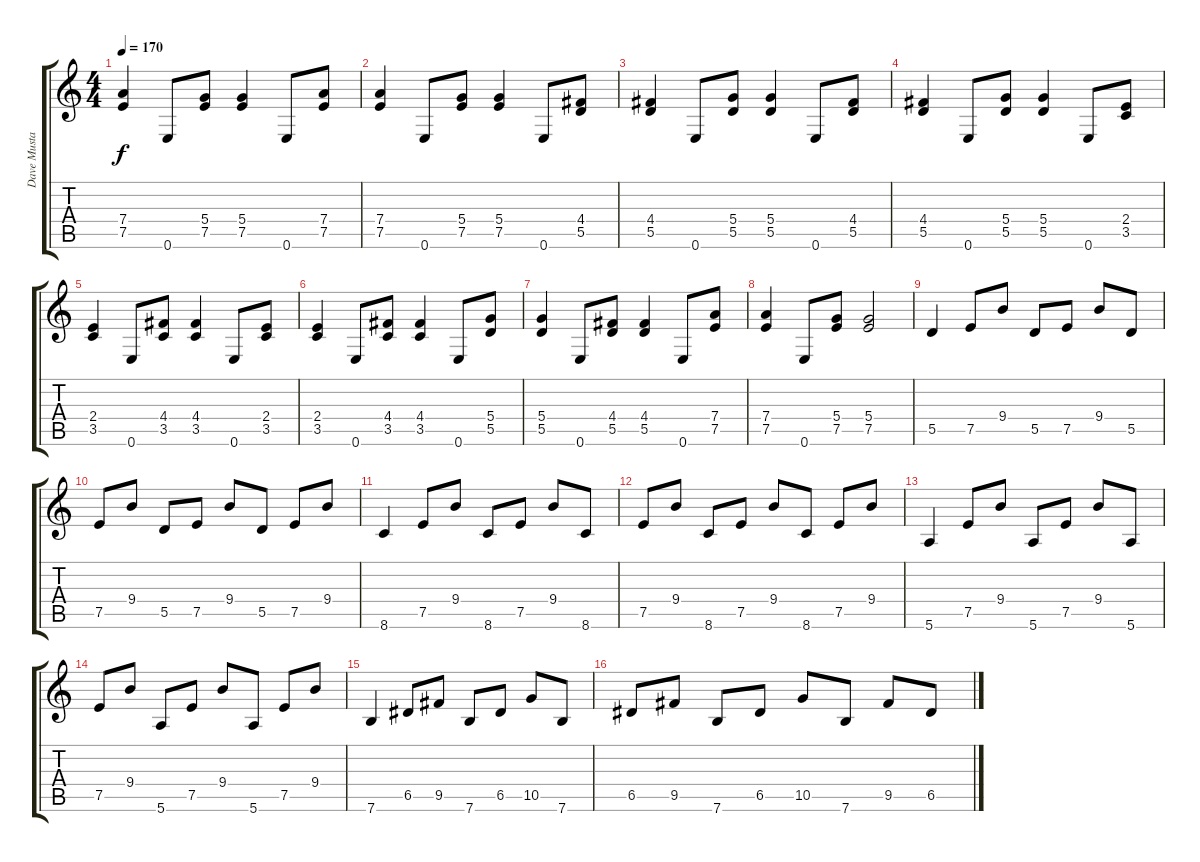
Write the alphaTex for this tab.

\track ("Dave Mustaine (Disto Gtr)" "Dave Musta") {instrument distortionguitar}
\staff {score tabs}
\tuning (E4 B3 G3 D3 A2 E2) {hide}
\ts (4 4)
\tempo 170
\clef g2
\ks c
(7.4 7.5).4{dy f} 0.6.8 (5.4 7.5).8 (5.4 7.5).4 0.6.8 (7.4 7.5).8 |
(7.4 7.5).4 0.6.8 (5.4 7.5).8 (5.4 7.5).4 0.6.8 (4.4 5.5).8 |
(4.4 5.5).4 0.6.8 (5.4 5.5).8 (5.4 5.5).4 0.6.8 (4.4 5.5).8 |
(4.4 5.5).4 0.6.8 (5.4 5.5).8 (5.4 5.5).4 0.6.8 (2.4 3.5).8 |
(2.4 3.5).4 0.6.8 (4.4 3.5).8 (4.4 3.5).4 0.6.8 (2.4 3.5).8 |
(2.4 3.5).4 0.6.8 (4.4 3.5).8 (4.4 3.5).4 0.6.8 (5.4 5.5).8 |
(5.4 5.5).4 0.6.8 (4.4 5.5).8 (4.4 5.5).4 0.6.8 (7.4 7.5).8 |
(7.4 7.5).4 0.6.8 (5.4 7.5).8 (5.4 7.5).2 |
5.5.4 7.5.8 9.4.8 5.5.8 7.5.8 9.4.8 5.5.8 |
7.5.8 9.4.8 5.5.8 7.5.8 9.4.8 5.5.8 7.5.8 9.4.8 |
8.6.4 7.5.8 9.4.8 8.6.8 7.5.8 9.4.8 8.6.8 |
7.5.8 9.4.8 8.6.8 7.5.8 9.4.8 8.6.8 7.5.8 9.4.8 |
5.6.4 7.5.8 9.4.8 5.6.8 7.5.8 9.4.8 5.6.8 |
7.5.8 9.4.8 5.6.8 7.5.8 9.4.8 5.6.8 7.5.8 9.4.8 |
7.6.4 6.5.8 9.5.8 7.6.8 6.5.8 10.5.8 7.6.8 |
6.5.8 9.5.8 7.6.8 6.5.8 10.5.8 7.6.8 9.5.8 6.5.8
